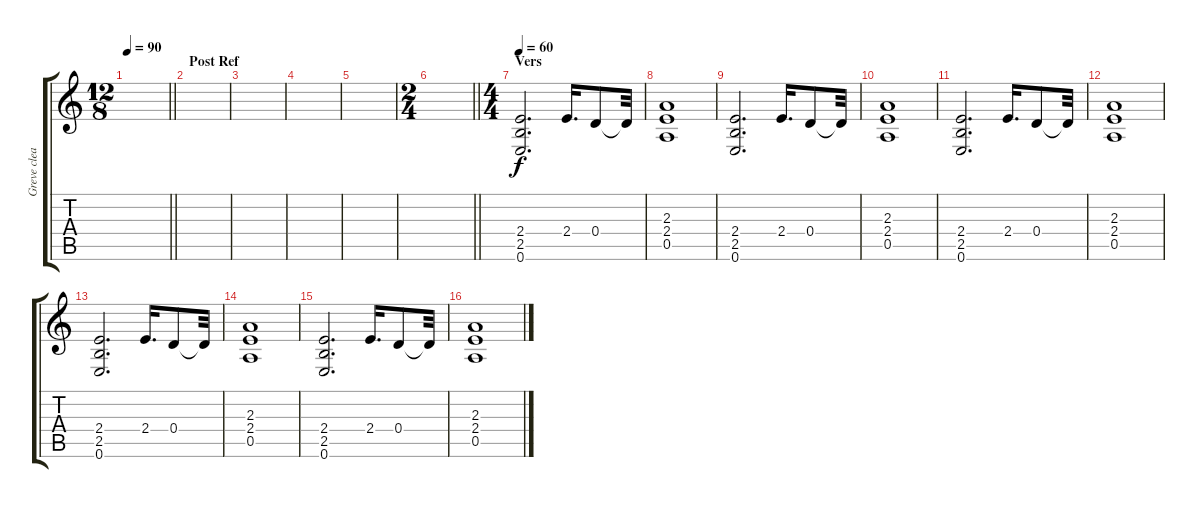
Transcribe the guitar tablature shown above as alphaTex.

\track ("Greve clean" "Greve clea") {instrument acousticguitarsteel}
\staff {score tabs}
\tuning (E4 B3 G3 D3 A2 E2) {hide}
\ts (12 8)
\tempo 90
\clef g2
\barLineRight lightlight
\ks c
|
\section ("" "Post Ref")
|
|
|
|
\ts (2 4)
\barLineRight lightlight
|
\ts (4 4)
\section ("" "Vers")
\tempo 60
(2.4 2.5 0.6).2{d} 2.4.16{d} 0.4.8 0.4{t}.32 |
(2.3 2.4 0.5).1 |
(2.4 2.5 0.6).2{d} 2.4.16{d} 0.4.8 0.4{t}.32 |
(2.3 2.4 0.5).1 |
(2.4 2.5 0.6).2{d} 2.4.16{d} 0.4.8 0.4{t}.32 |
(2.3 2.4 0.5).1 |
(2.4 2.5 0.6).2{d} 2.4.16{d} 0.4.8 0.4{t}.32 |
(2.3 2.4 0.5).1 |
(2.4 2.5 0.6).2{d} 2.4.16{d} 0.4.8 0.4{t}.32 |
(2.3 2.4 0.5).1
